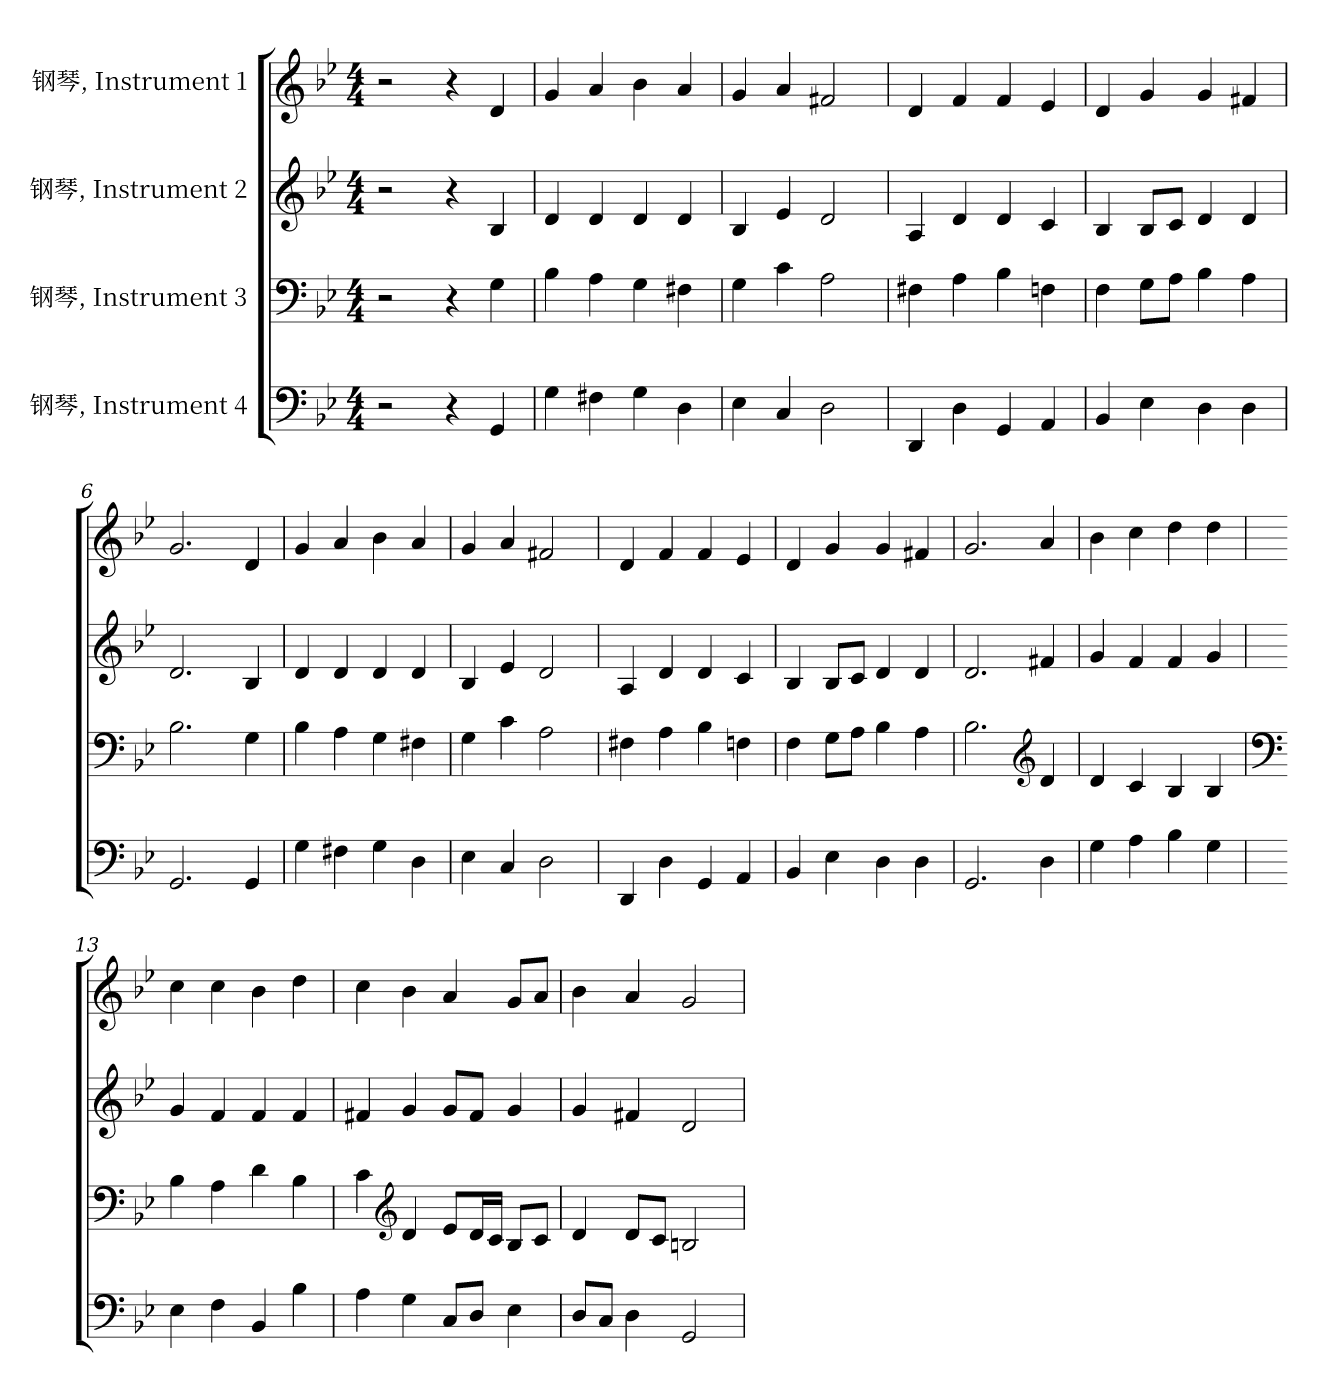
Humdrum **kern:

**kern	**kern	**kern	**kern
*part4	*part3	*part2	*part1
*staff4	*staff3	*staff2	*staff1
*I"钢琴, Instrument 4	*I"钢琴, Instrument 3	*I"钢琴, Instrument 2	*I"钢琴, Instrument 1
*clefF4	*clefF4	*clefG2	*clefG2
*k[b-e-]	*k[b-e-]	*k[b-e-]	*k[b-e-]
*M4/4	*M4/4	*M4/4	*M4/4
*MM96	*MM96	*MM96	*MM96
=1	=1	=1	=1
2r	2r	2r	2r
4r	4r	4r	4r
4GG/	4G\	4B-/	4d/
=2	=2	=2	=2
4G\	4B-\	4d/	4g/
4F#X\	4A\	4d/	4a/
4G\	4G\	4d/	4b-\
4D\	4F#X\	4d/	4a/
=3	=3	=3	=3
4E-\	4G\	4B-/	4g/
4C/	4c\	4e-/	4a/
2D\	2A\	2d/	2f#X/
=4	=4	=4	=4
4DD/	4F#X\	4A/	4d/
4D\	4A\	4d/	4f/
4GG/	4B-\	4d/	4f/
4AA/	4Fn\	4c/	4e-/
=5	=5	=5	=5
4BB-/	4F\	4B-/	4d/
4E-\	8G\L	8B-/L	4g/
.	8A\J	8c/J	.
4D\	4B-\	4d/	4g/
4D\	4A\	4d/	4f#X/
=6	=6	=6	=6
2.GG/	2.B-\	2.d/	2.g/
4GG/	4G\	4B-/	4d/
!!LO:LB:g=z
=7	=7	=7	=7
4G\	4B-\	4d/	4g/
4F#X\	4A\	4d/	4a/
4G\	4G\	4d/	4b-\
4D\	4F#X\	4d/	4a/
=8	=8	=8	=8
4E-\	4G\	4B-/	4g/
4C/	4c\	4e-/	4a/
2D\	2A\	2d/	2f#X/
=9	=9	=9	=9
4DD/	4F#X\	4A/	4d/
4D\	4A\	4d/	4f/
4GG/	4B-\	4d/	4f/
4AA/	4Fn\	4c/	4e-/
=10	=10	=10	=10
4BB-/	4F\	4B-/	4d/
4E-\	8G\L	8B-/L	4g/
.	8A\J	8c/J	.
4D\	4B-\	4d/	4g/
4D\	4A\	4d/	4f#X/
=11	=11	=11	=11
2.GG/	2.B-\	2.d/	2.g/
*	*clefG2	*	*
4D\	4d/	4f#X/	4a/
=12	=12	=12	=12
4G\	4d/	4g/	4b-\
4A\	4c/	4f/	4cc\
4B-\	4B-/	4f/	4dd\
4G\	4B-/	4g/	4dd\
=13	=13	=13	=13
*	*clefF4	*	*
4E-\	4B-\	4g/	4cc\
4F\	4A\	4f/	4cc\
4BB-/	4d\	4f/	4b-\
4B-\	4B-\	4f/	4dd\
!!LO:LB:g=z
=14	=14	=14	=14
4A\	4c\	4f#X/	4cc\
*	*clefG2	*	*
4G\	4d/	4g/	4b-\
8C/L	8e-/L	8g/L	4a/
8D/J	16d/L	8f#/J	.
.	16c/JJ	.	.
4E-\	8B-/L	4g/	8g/L
.	8c/J	.	8a/J
=15	=15	=15	=15
8D/L	4d/	4g/	4b-\
8C/J	.	.	.
4D\	8d/L	4f#X/	4a/
.	8c/J	.	.
2GG/	2Bn/	2d/	2g/
=	=	=	=
*-	*-	*-	*-
